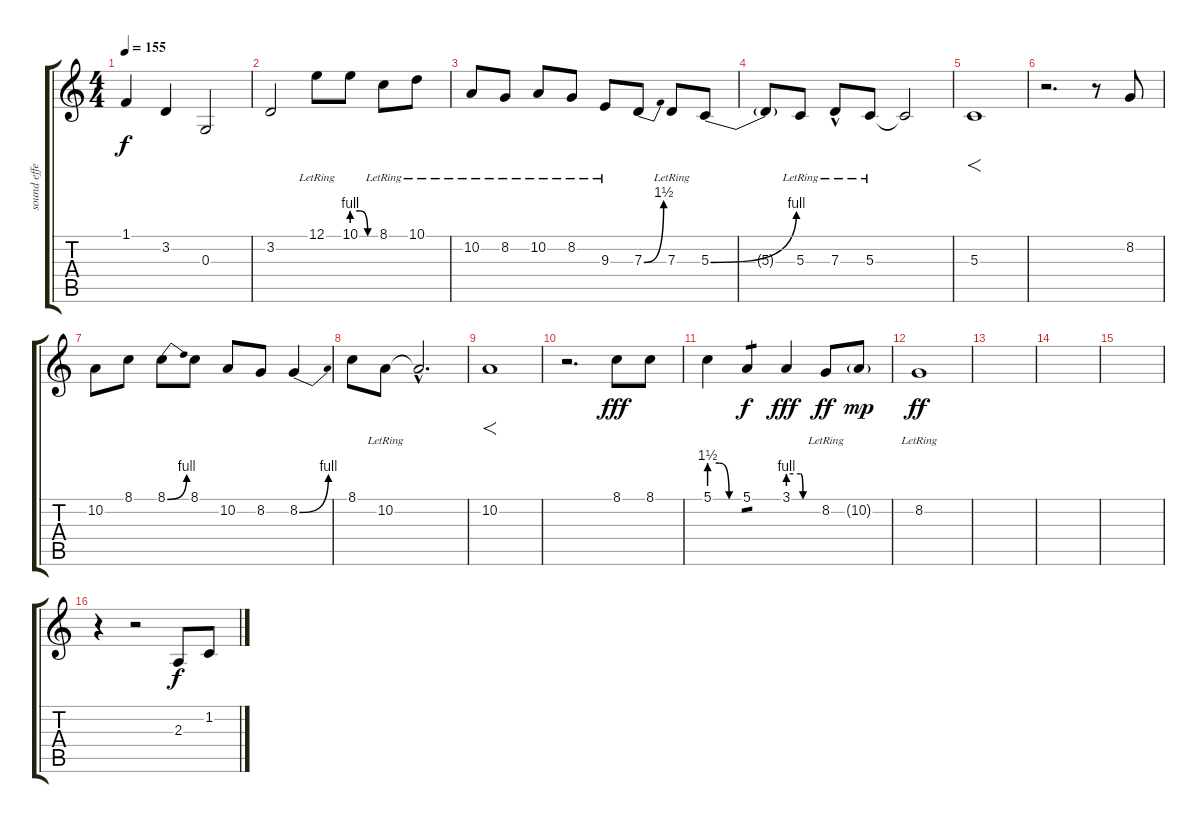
\track ("sound effect2" "sound effe") {instrument fx4atmosphere}
\staff {score tabs}
\tuning (E4 B3 G3 D3 A2 E2) {hide}
\ts (4 4)
\tempo 155
\clef g2
\ks c
1.1.4{dy f} 3.2.4 0.3.2 |
3.2.2 12.1{lr}.8 10.1{be (custom 0 4 20 4 40 0 60 0)}.8 8.1{lr}.8 10.1{lr}.8 |
10.2{lr}.8 8.2{lr}.8 10.2{lr}.8 8.2{lr}.8 9.3{lr}.8 7.3{be (bend 0 0 60 6)}.8 7.3{lr}.8 5.3{be (bend 0 0 60 4)}.8 |
5.3{t}.8 5.3{lr}.8 7.3{hac lr}.8 5.3{lr}.8 5.3{t}.2 |
5.3.1{f} |
r.2{d} r.8 8.2.8 |
10.2.8 8.1.8 8.1{be (bend 0 0 60 4)}.8 8.1.8 10.2.8 8.2.8 8.2{be (bend 0 0 60 4)}.4 |
8.1.8 10.2{lr}.8 10.2{hac t}.2{d} |
10.2.1{f} |
r.2{d} 8.1.8{dy fff} 8.1.8 |
5.1{be (custom 0 6 20 6 40 0 60 0)}.4 5.1.4{tp 1 dy f} 3.1{be (custom 0 4 25 4 30 0 60 0)}.4{dy fff} 8.2{lr}.8{dy ff} 10.2{g}.8{dy mp} |
8.2{lr}.1{dy ff} |
|
|
|
r.4 r.2 2.3.8{dy f} 1.2.8
